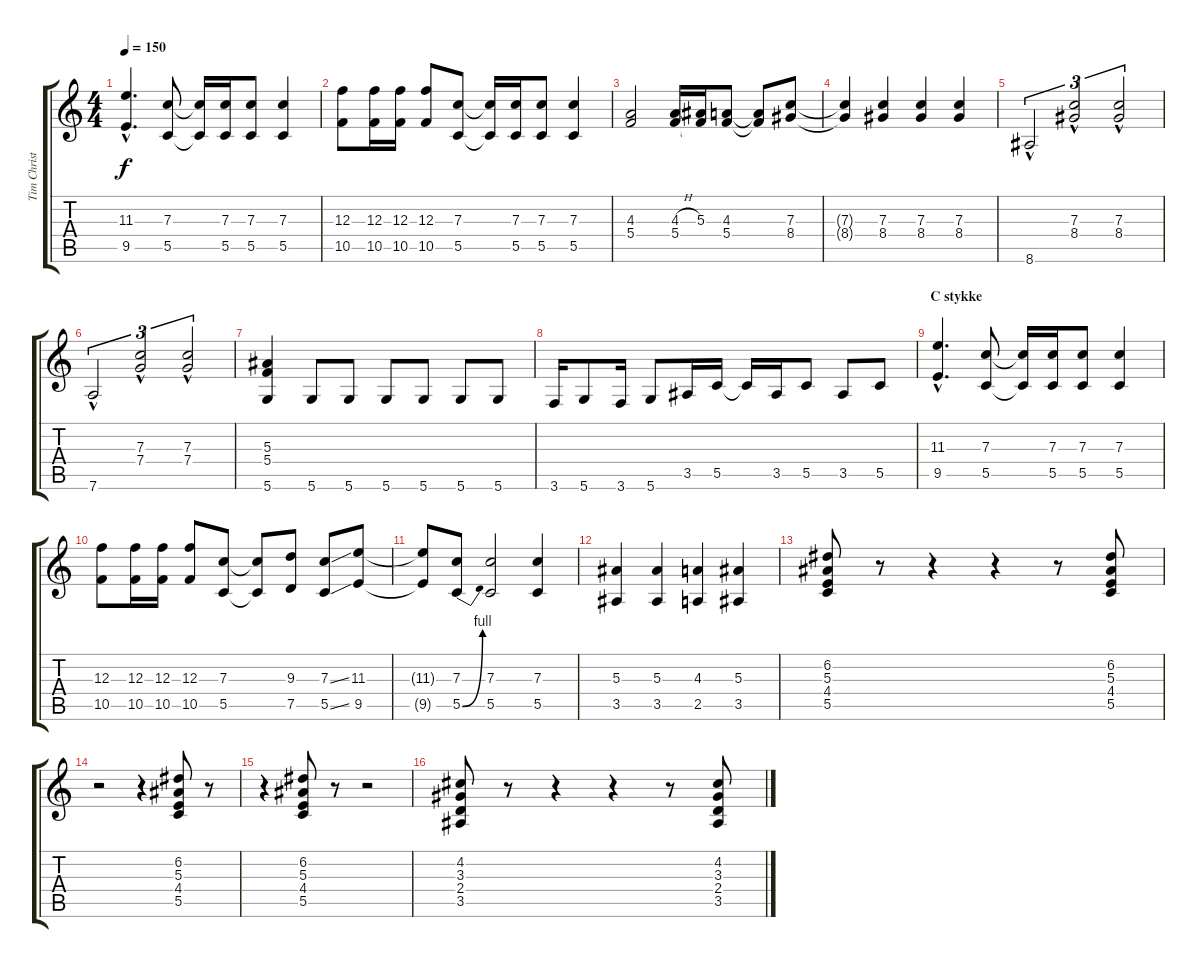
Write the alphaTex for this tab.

\track ("Tim Christensen (Guitar)" "Tim Christ") {instrument overdrivenguitar}
\staff {score tabs}
\tuning (D4 A3 F3 C3 G2 D2) {hide}
\ts (4 4)
\tempo 150
\clef g2
\ks c
(11.3{hac} 9.5{hac}).4{d dy f} (7.3 5.5).8 (7.3{t} 5.5{t}).16 (7.3 5.5).16 (7.3 5.5).8 (7.3 5.5).4 |
(12.3 10.5).8 (12.3 10.5).16 (12.3 10.5).16 (12.3 10.5).8 (7.3 5.5).8 (7.3{t} 5.5{t}).16 (7.3 5.5).16 (7.3 5.5).8 (7.3 5.5).4 |
(4.3 5.4).2 (4.3{h} 5.4).16 (5.3 5.4{t}).16 (4.3 5.4).8 (4.3{t} 5.4{t}).8 (7.3 8.4).8 |
(7.3{t} 8.4{t}).4 (7.3 8.4).4 (7.3 8.4).4 (7.3 8.4).4 |
8.6{hac}.2{tu (3 2)} (7.3{hac} 8.4{hac}).2{tu (3 2)} (7.3{hac} 8.4{hac}).2{tu (3 2)} |
7.6{hac}.2{tu (3 2)} (7.3{hac} 7.4{hac}).2{tu (3 2)} (7.3{hac} 7.4{hac}).2{tu (3 2)} |
(5.3 5.4 5.6).4 5.6.8 5.6.8 5.6.8 5.6.8 5.6.8 5.6.8 |
3.6.16 5.6.8 3.6.16 5.6.8 3.5.16 5.5.16 5.5{t}.16 3.5.16 5.5.8 3.5.8 5.5.8 |
\section ("" "C stykke")
(11.3{hac} 9.5{hac}).4{d} (7.3 5.5).8 (7.3{t} 5.5{t}).16 (7.3 5.5).16 (7.3 5.5).8 (7.3 5.5).4 |
(12.3 10.5).8 (12.3 10.5).16 (12.3 10.5).16 (12.3 10.5).8 (7.3 5.5).8 (7.3{t} 5.5{t}).8 (9.3 7.5).8 (7.3{ss} 5.5{ss}).8 (11.3 9.5).8 |
(11.3{t} 9.5{t}).8 (7.3 5.5{be (bend 0 0 60 4)}).8 (7.3 5.5).2 (7.3 5.5).4 |
(5.3 3.5).4 (5.3 3.5).4 (4.3 2.5).4 (5.3 3.5).4 |
(6.2 5.3 4.4 5.5).8 r.8 r.4 r.4 r.8 (6.2 5.3 4.4 5.5).8 |
r.2 r.4 (6.2 5.3 4.4 5.5).8 r.8 |
r.4 (6.2 5.3 4.4 5.5).8 r.8 r.2 |
(4.2 3.3 2.4 3.5).8 r.8 r.4 r.4 r.8 (4.2 3.3 2.4 3.5).8
